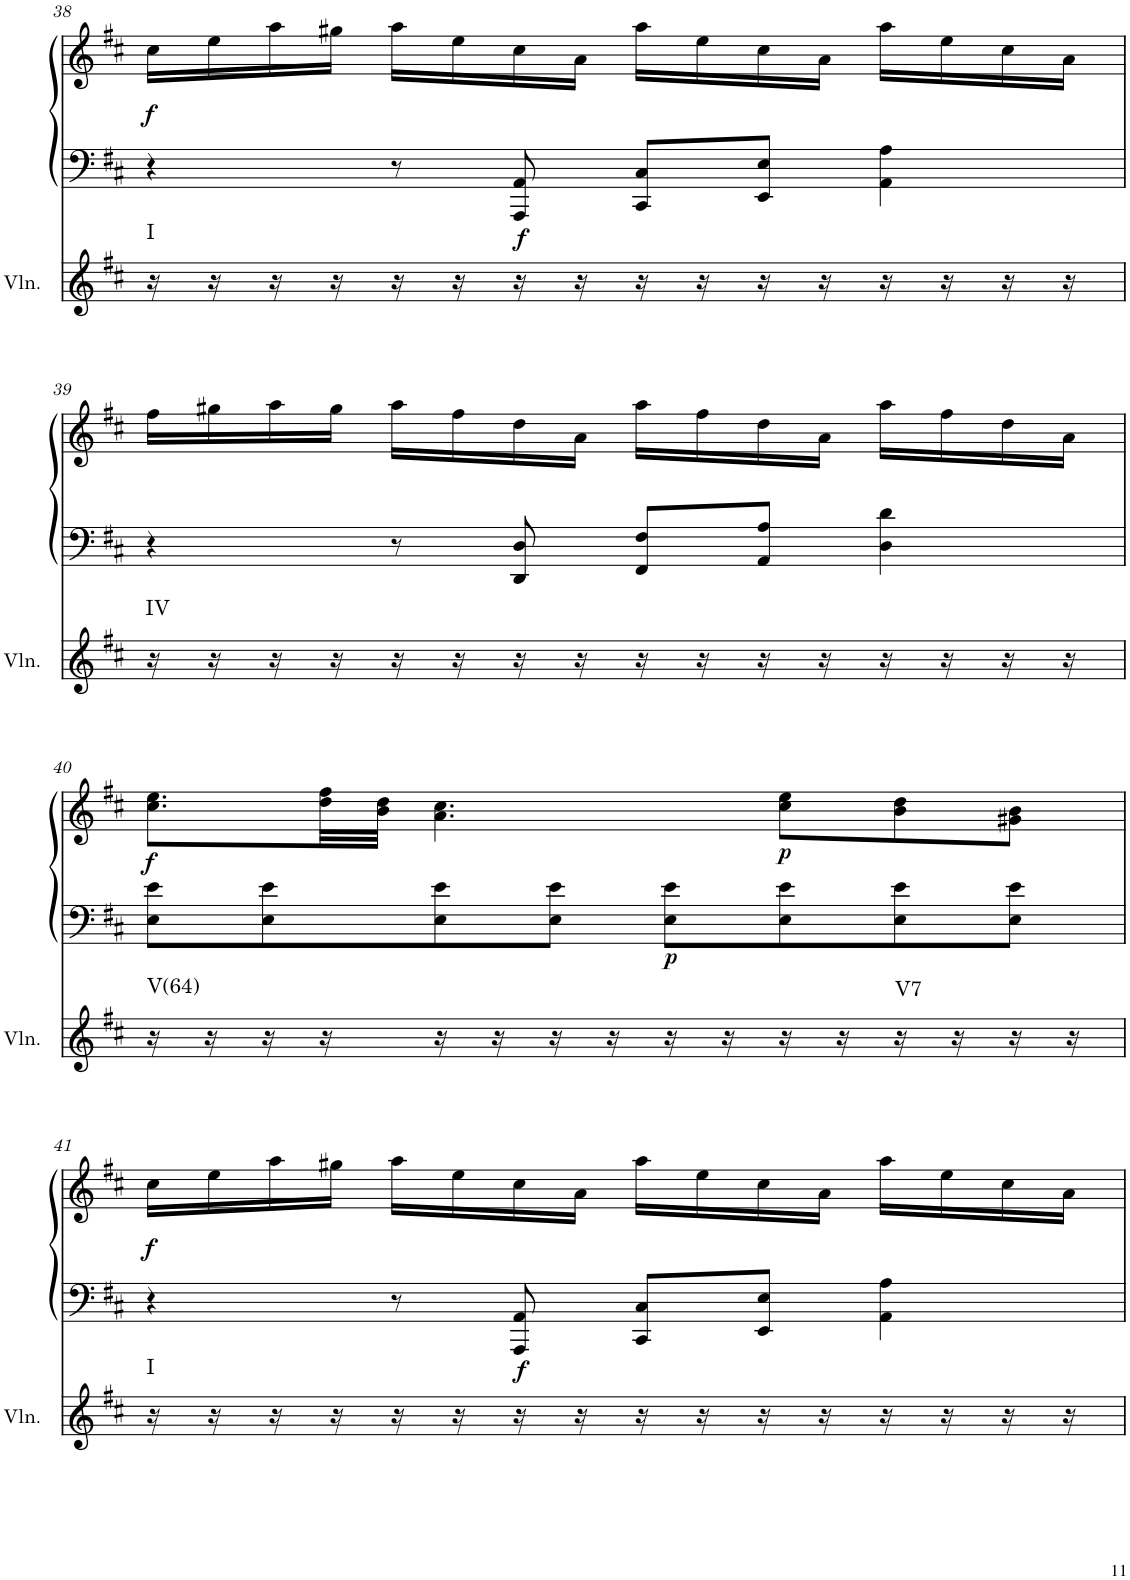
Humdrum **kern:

**kern	**harte	**kern	**kern	**dynam
*part2	*part2	*part1	*part1	*part1
*staff3	*	*staff2	*staff1	*staff1/2
*I"Violin	*	*I"unbenannt2	*	*
*I'Vln.	*	*	*	*
!!LO:PB:g=z
*clefG2	*	*clefF4	*clefG2	*
*k[f#c#]	*	*k[f#c#]	*k[f#c#]	*
*M4/4	*	*M4/4	*M4/4	*
=38	=38	=38	=38	=38
!	!LO:H:kt=I	!	!	!LO:DY:b
16r	N	4r	16cc#\LL	f
16r	.	.	16ee\	.
16r	.	.	16aa\	.
16r	.	.	16gg#X\JJ	.
16r	.	8r	16aa\LL	.
16r	.	.	16ee\	.
!	!	!	!	!LO:DY:b=2
16r	.	8AAA/ 8AA/	16cc#\	f
16r	.	.	16a\JJ	.
16r	.	8CC#/ 8C#/L	16aa\LL	.
16r	.	.	16ee\	.
16r	.	8EE/ 8E/J	16cc#\	.
16r	.	.	16a\JJ	.
16r	.	4AA\ 4A\	16aa\LL	.
16r	.	.	16ee\	.
16r	.	.	16cc#\	.
16r	.	.	16a\JJ	.
!!LO:LB:g=z
=39	=39	=39	=39	=39
!	!LO:H:kt=IV	!	!	!
16r	N	4r	16ff#\LL	.
16r	.	.	16gg#X\	.
16r	.	.	16aa\	.
16r	.	.	16gg#\JJ	.
16r	.	8r	16aa\LL	.
16r	.	.	16ff#\	.
16r	.	8DD/ 8D/	16dd\	.
16r	.	.	16a\JJ	.
16r	.	8FF#/ 8F#/L	16aa\LL	.
16r	.	.	16ff#\	.
16r	.	8AA/ 8A/J	16dd\	.
16r	.	.	16a\JJ	.
16r	.	4D\ 4d\	16aa\LL	.
16r	.	.	16ff#\	.
16r	.	.	16dd\	.
16r	.	.	16a\JJ	.
!!LO:LB:g=z
=40	=40	=40	=40	=40
!	!LO:H:kt=V(64)	!	!	!LO:DY:b
16r	N	8E\ 8e\L	8.cc#\ 8.ee\L	f
16r	.	.	.	.
16r	.	8E\ 8e\	.	.
16r	.	.	32dd\ 32ff#\LL	.
.	.	.	32b\ 32dd\JJJ	.
16r	.	8E\ 8e\	4.a\ 4.cc#\	.
16r	.	.	.	.
16r	.	8E\ 8e\J	.	.
16r	.	.	.	.
!	!	!	!	!LO:DY:b=2
16r	.	8E\ 8e\L	.	p
16r	.	.	.	.
!	!	!	!	!LO:DY:b
16r	.	8E\ 8e\	8cc#\ 8ee\L	p
16r	.	.	.	.
!	!LO:H:kt=V7	!	!	!
16r	N	8E\ 8e\	8b\ 8dd\	.
16r	.	.	.	.
16r	.	8E\ 8e\J	8g#X\ 8b\J	.
16r	.	.	.	.
!!LO:LB:g=z
=41	=41	=41	=41	=41
!	!LO:H:kt=I	!	!	!LO:DY:b
16r	N	4r	16cc#\LL	f
16r	.	.	16ee\	.
16r	.	.	16aa\	.
16r	.	.	16gg#X\JJ	.
16r	.	8r	16aa\LL	.
16r	.	.	16ee\	.
!	!	!	!	!LO:DY:b=2
16r	.	8AAA/ 8AA/	16cc#\	f
16r	.	.	16a\JJ	.
16r	.	8CC#/ 8C#/L	16aa\LL	.
16r	.	.	16ee\	.
16r	.	8EE/ 8E/J	16cc#\	.
16r	.	.	16a\JJ	.
16r	.	4AA\ 4A\	16aa\LL	.
16r	.	.	16ee\	.
16r	.	.	16cc#\	.
16r	.	.	16a\JJ	.
=	=	=	=	=
*-	*-	*-	*-	*-
